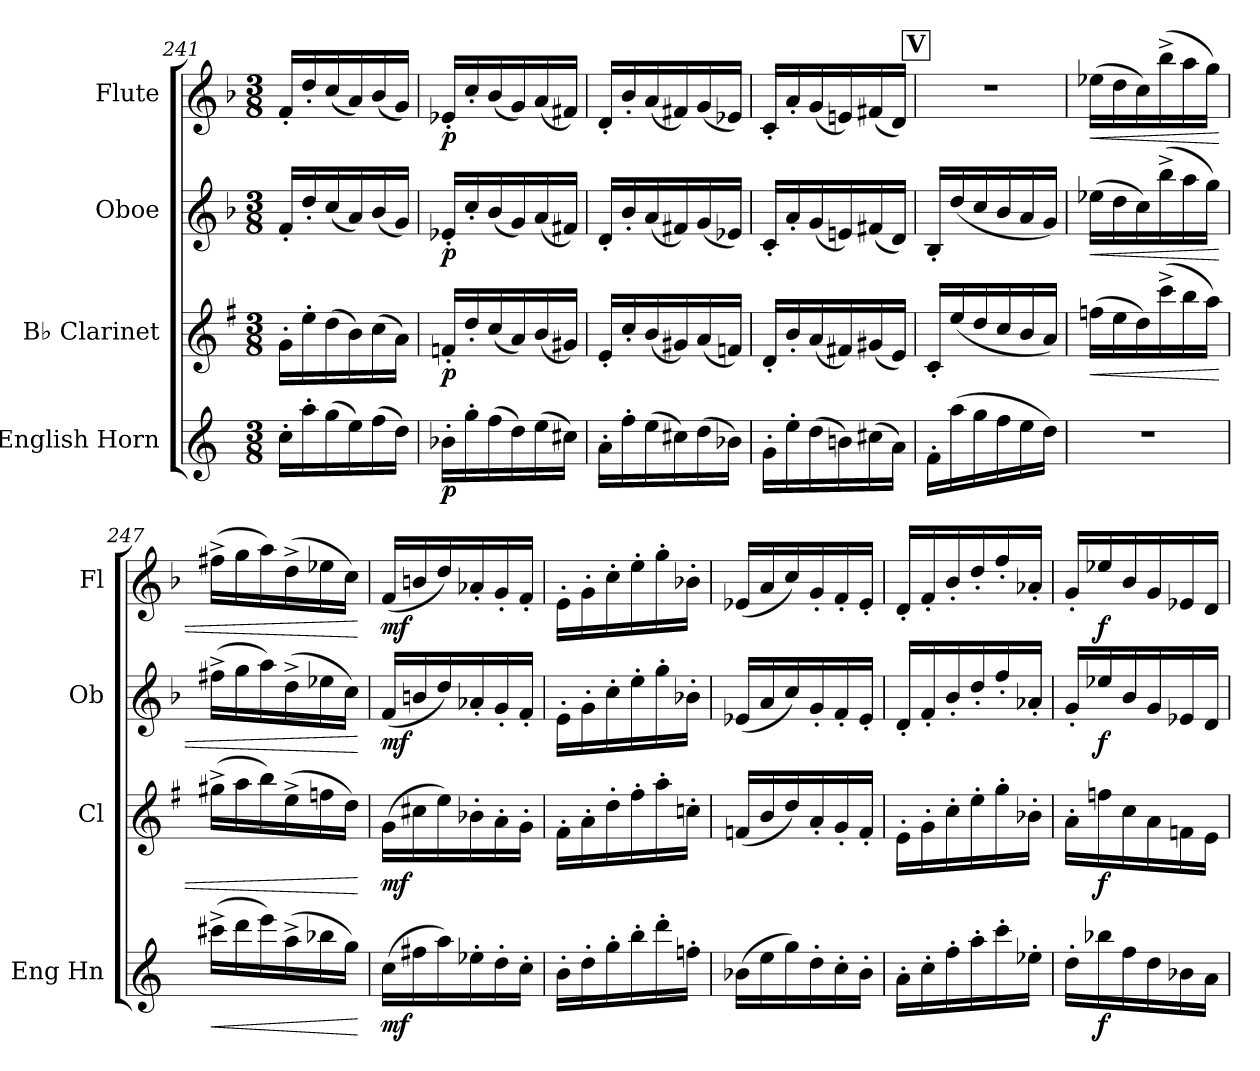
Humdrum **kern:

**kern	**dynam	**kern	**dynam	**kern	**dynam	**kern	**dynam
*part4	*part4	*part3	*part3	*part2	*part2	*part1	*part1
*staff4	*staff4	*staff3	*staff3	*staff2	*staff2	*staff1	*staff1
*I"English Horn	*	*I"B♭ Clarinet	*	*I"Oboe	*	*I"Flute	*
*I'Eng Hn	*	*I'Cl	*	*I'Ob	*	*I'Fl	*
*clefG2	*	*clefG2	*	*clefG2	*	*clefG2	*
*ITrd4c7	*	*ITrd1c2	*	*	*	*	*
*k[b-]	*	*k[b-]	*	*k[b-]	*	*k[b-]	*
*M3/8	*	*M3/8	*	*M3/8	*	*M3/8	*
=241	=241	=241	=241	=241	=241	=241	=241
16f'\LL	.	16f'\LL	.	16f'/LL	.	16f'/LL	.
16dd'\	.	16dd'\	.	16dd'/	.	16dd'/	.
(16cc\	.	(16cc\	.	(16cc/	.	(16cc/	.
16a\)	.	16a\)	.	16a/)	.	16a/)	.
(16b-\	.	(16b-\	.	(16b-/	.	(16b-/	.
16g\JJ)	.	16g\JJ)	.	16g/JJ)	.	16g/JJ)	.
=242	=242	=242	=242	=242	=242	=242	=242
!	!LO:DY:b	!	!LO:DY:b	!	!LO:DY:b	!	!LO:DY:b
16e-X'\LL	p	16e-X'/LL	p	16e-X'/LL	p	16e-X'/LL	p
16cc'\	.	16cc'/	.	16cc'/	.	16cc'/	.
(16b-\	.	(16b-/	.	(16b-/	.	(16b-/	.
16g\)	.	16g/)	.	16g/)	.	16g/)	.
(16a\	.	(16a/	.	(16a/	.	(16a/	.
16f#X\JJ)	.	16f#X/JJ)	.	16f#X/JJ)	.	16f#X/JJ)	.
=243	=243	=243	=243	=243	=243	=243	=243
16d'\LL	.	16d'/LL	.	16d'/LL	.	16d'/LL	.
16b-'\	.	16b-'/	.	16b-'/	.	16b-'/	.
(16a\	.	(16a/	.	(16a/	.	(16a/	.
16f#X\)	.	16f#X/)	.	16f#X/)	.	16f#X/)	.
(16g\	.	(16g/	.	(16g/	.	(16g/	.
16e-X\JJ)	.	16e-X/JJ)	.	16e-X/JJ)	.	16e-X/JJ)	.
!!LO:LB:g=z
=244	=244	=244	=244	=244	=244	=244	=244
16c'\LL	.	16c'/LL	.	16c'/LL	.	16c'/LL	.
16a'\	.	16a'/	.	16a'/	.	16a'/	.
(16g\	.	(16g/	.	(16g/	.	(16g/	.
16en\)	.	16en/)	.	16en/)	.	16en/)	.
(16f#X\	.	(16f#X/	.	(16f#X/	.	(16f#X/	.
16d\JJ)	.	16d/JJ)	.	16d/JJ)	.	16d/JJ)	.
!!LO:REH:place=s1:a:B:fs=14:t=V
=245	=245	=245	=245	=245	=245	=245	=245
16B-'\LL	.	16B-'/LL	.	16B-'/LL	.	4.r	.
(16dd\	.	(16dd/	.	(16dd/	.	.	.
16cc\	.	16cc/	.	16cc/	.	.	.
16b-\	.	16b-/	.	16b-/	.	.	.
16a\	.	16a/	.	16a/	.	.	.
16g\JJ)	.	16g/JJ)	.	16g/JJ)	.	.	.
=246	=246	=246	=246	=246	=246	=246	=246
!	!	!	!LO:HP:b	!	!LO:HP:b	!	!LO:HP:b
4.r	.	(16ee-X\LL	<	(16ee-X\LL	<	(16ee-X\LL	<
.	.	16dd\	.	16dd\	.	16dd\	.
.	.	16cc\)	.	16cc\)	.	16cc\)	.
.	.	(16bb-^\	.	(16bb-^\	.	(16bb-^\	.
.	.	16aa\	.	16aa\	.	16aa\	.
.	.	16gg\JJ)	.	16gg\JJ)	.	16gg\JJ)	.
=247	=247	=247	=247	=247	=247	=247	=247
!	!LO:HP:b	!	!	!	!	!	!
(16ff#X^\LL	<	(16ff#X^\LL	.	(16ff#X^\LL	.	(16ff#X^\LL	.
16gg\	.	16gg\	.	16gg\	.	16gg\	.
16aa\)	.	16aa\)	.	16aa\)	.	16aa\)	.
(16dd^\	.	(16dd^\	.	(16dd^\	.	(16dd^\	.
16ee-X\	.	16ee-X\	.	16ee-X\	.	16ee-X\	.
16cc\JJ)	.	16cc\JJ)	.	16cc\JJ)	.	16cc\JJ)	.
.	[	.	[	.	[	.	[
=248	=248	=248	=248	=248	=248	=248	=248
!	!LO:DY:b	!	!LO:DY:b	!	!LO:DY:b	!	!LO:DY:b
(16f\LL	mf	(16f\LL	mf	(16f/LL	mf	(16f/LL	mf
16bn\	.	16bn\	.	16bn/	.	16bn/	.
16dd\)	.	16dd\)	.	16dd/)	.	16dd/)	.
16a-X'\	.	16a-X'\	.	16a-X'/	.	16a-X'/	.
16g'\	.	16g'\	.	16g'/	.	16g'/	.
16f'\JJ	.	16f'\JJ	.	16f'/JJ	.	16f'/JJ	.
!!LO:LB:g=z
=249	=249	=249	=249	=249	=249	=249	=249
16e'\LL	.	16e'\LL	.	16e'\LL	.	16e'\LL	.
16g'\	.	16g'\	.	16g'\	.	16g'\	.
16cc'\	.	16cc'\	.	16cc'\	.	16cc'\	.
16ee'\	.	16ee'\	.	16ee'\	.	16ee'\	.
16gg'\	.	16gg'\	.	16gg'\	.	16gg'\	.
16b-X'\JJ	.	16b-X'\JJ	.	16b-X'\JJ	.	16b-X'\JJ	.
=250	=250	=250	=250	=250	=250	=250	=250
(16e-X\LL	.	(16e-X/LL	.	(16e-X/LL	.	(16e-X/LL	.
16a\	.	16a/	.	16a/	.	16a/	.
16cc\)	.	16cc/)	.	16cc/)	.	16cc/)	.
16g'\	.	16g'/	.	16g'/	.	16g'/	.
16f'\	.	16f'/	.	16f'/	.	16f'/	.
16e-'\JJ	.	16e-'/JJ	.	16e-'/JJ	.	16e-'/JJ	.
=251	=251	=251	=251	=251	=251	=251	=251
16d'\LL	.	16d'\LL	.	16d'/LL	.	16d'/LL	.
16f'\	.	16f'\	.	16f'/	.	16f'/	.
16b-'\	.	16b-'\	.	16b-'/	.	16b-'/	.
16dd'\	.	16dd'\	.	16dd'/	.	16dd'/	.
16ff'\	.	16ff'\	.	16ff'/	.	16ff'/	.
16a-X'\JJ	.	16a-X'\JJ	.	16a-X'/JJ	.	16a-X'/JJ	.
=252	=252	=252	=252	=252	=252	=252	=252
16g'\LL	.	16g'\LL	.	16g'/LL	.	16g'/LL	.
!	!LO:DY:b	!	!LO:DY:b	!	!LO:DY:b	!	!LO:DY:b
16ee-X\	f	16ee-X\	f	16ee-X/	f	16ee-X/	f
16b-\	.	16b-\	.	16b-/	.	16b-/	.
16g\	.	16g\	.	16g/	.	16g/	.
16e-X\	.	16e-X\	.	16e-X/	.	16e-X/	.
16d\JJ	.	16d\JJ	.	16d/JJ	.	16d/JJ	.
=	=	=	=	=	=	=	=
*-	*-	*-	*-	*-	*-	*-	*-
